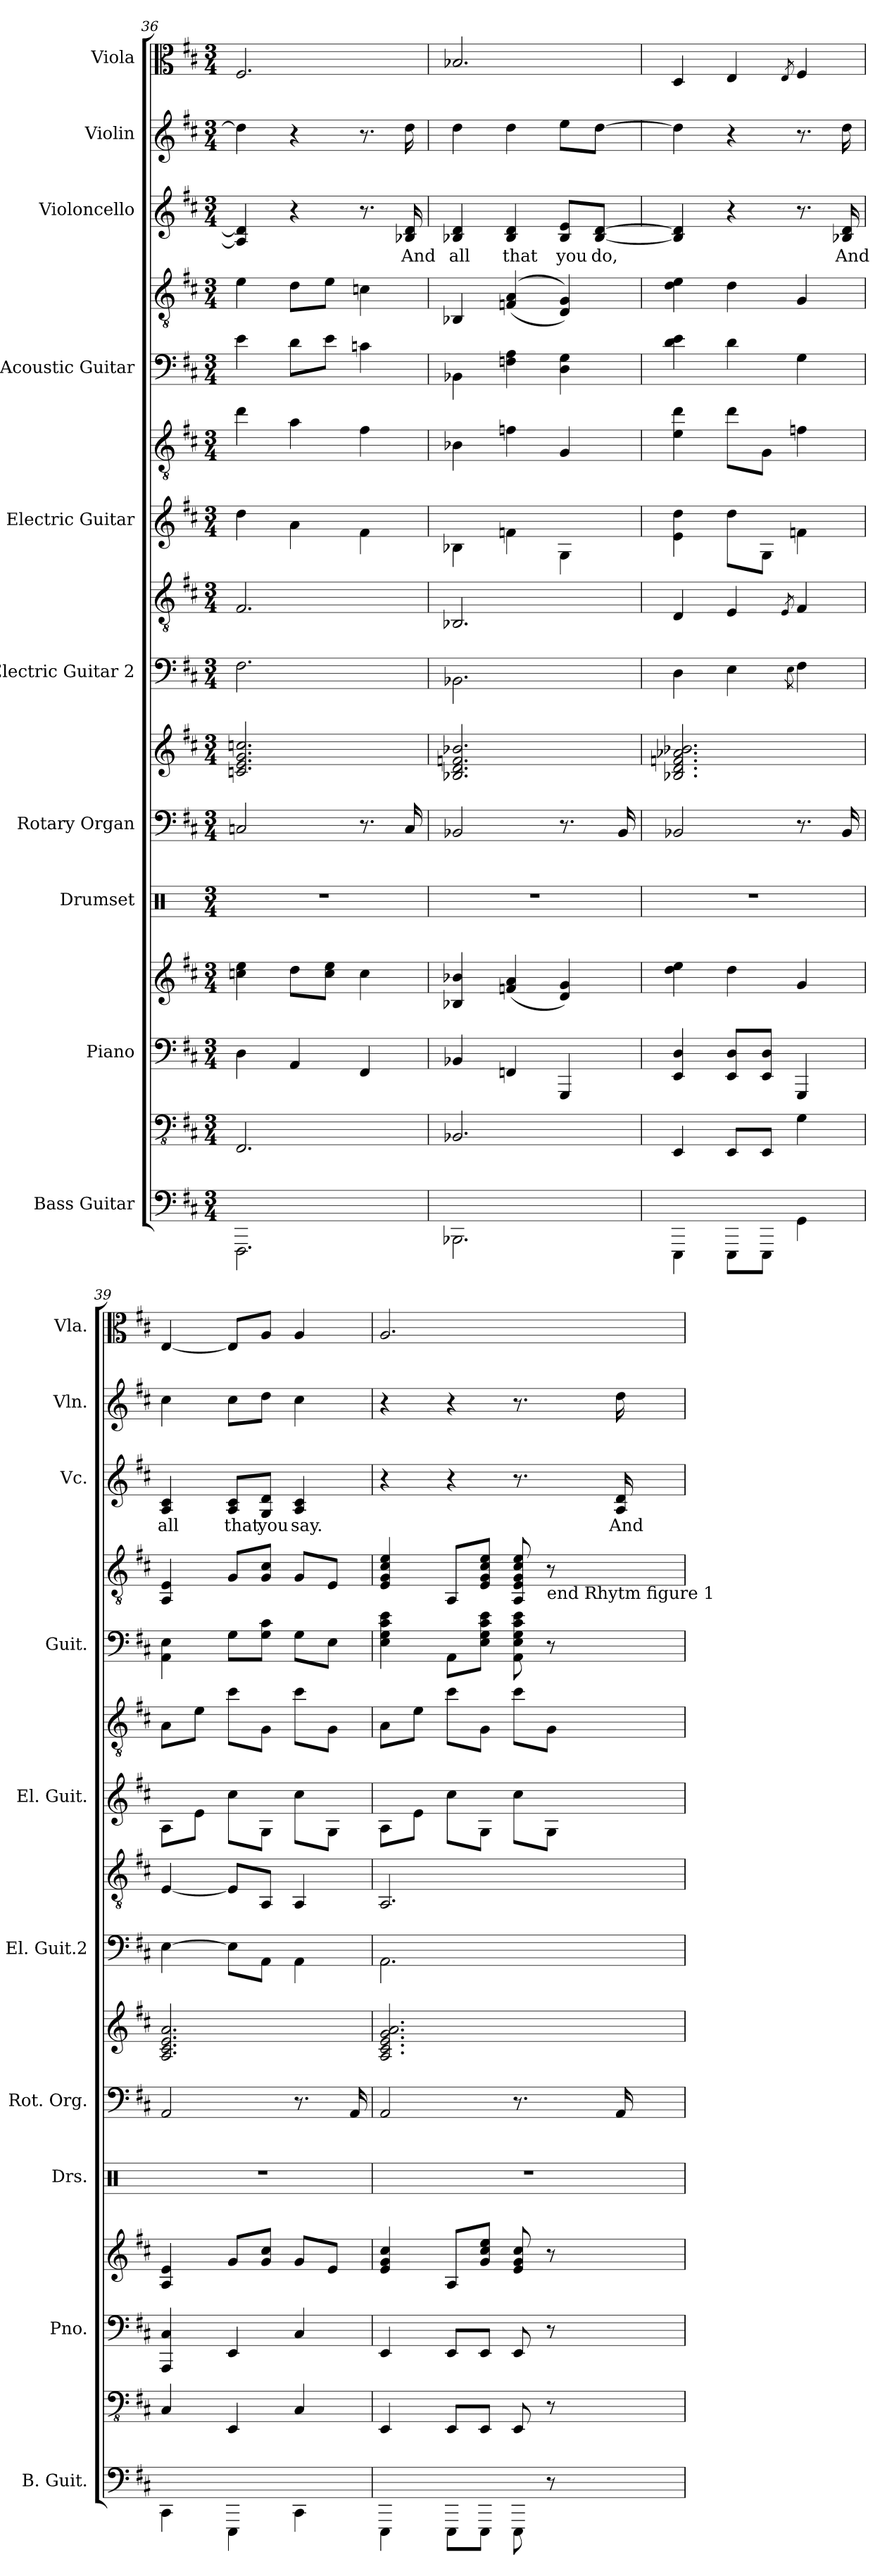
**kern	**kern	**kern	**kern	**kern	**kern	**kern	**kern	**kern	**kern	**kern	**kern	**kern	**kern	**text	**kern	**kern
*part10	*part10	*part9	*part9	*part8	*part7	*part7	*part6	*part6	*part5	*part5	*part4	*part4	*part3	*part3	*part2	*part1
*staff16	*staff15	*staff14	*staff13	*staff12	*staff11	*staff10	*staff9	*staff8	*staff7	*staff6	*staff5	*staff4	*staff3	*staff3	*staff2	*staff1
*I"Bass Guitar	*	*I"Piano	*	*I"Drumset	*I"Rotary Organ	*	*I"Electric Guitar 2	*	*I"Electric Guitar	*	*I"Acoustic Guitar	*	*I"Violoncello	*	*I"Violin	*I"Viola
*I'B. Guit.	*	*I'Pno.	*	*I'Drs.	*I'Rot. Org.	*	*I'El. Guit.2	*	*I'El. Guit.	*	*I'Guit.	*	*I'Vc.	*	*I'Vln.	*I'Vla.
!!LO:PB:g=z
*	*clefFv4	*clefF4	*clefG2	*clefX	*clefF4	*clefG2	*	*clefGv2	*	*clefGv2	*	*clefGv2	*clefG2	*	*clefG2	*clefC3
*k[f#c#]	*k[f#c#]	*k[f#c#]	*k[f#c#]	*k[]	*k[f#c#]	*k[f#c#]	*k[f#c#]	*k[f#c#]	*k[f#c#]	*k[f#c#]	*k[f#c#]	*k[f#c#]	*k[f#c#]	*	*k[f#c#]	*k[f#c#]
*M3/4	*M3/4	*M3/4	*M3/4	*M3/4	*M3/4	*M3/4	*M3/4	*M3/4	*M3/4	*M3/4	*M3/4	*M3/4	*M3/4	*	*M3/4	*M3/4
=36	=36	=36	=36	=36	=36	=36	=36	=36	=36	=36	=36	=36	=36	=36	=36	=36
2.FFF#\	2.FFF#/	4D\	4ccn\ 4ee\	2.r	2Cn/	2.cn/ 2.e/ 2.g/ 2.ccn/	2.F#\	2.F#/	4dd\	4dd\	4e\	4e\	4A/] 4d/]	.	4dd\]	2.F#/
.	.	4AA/	8dd\L	.	.	.	.	.	4a\	4a\	8d\L	8d\L	4r	.	4r	.
.	.	.	8cc\ 8ee\J	.	.	.	.	.	.	.	8e\J	8e\J	.	.	.	.
.	.	4FF#/	4cc\	.	8.r	.	.	.	4f#\	4f#\	4cn\	4cn\	8.r	.	8.r	.
.	.	.	.	.	16C/	.	.	.	.	.	.	.	16B-X/ 16d/	And	16dd\	.
=37	=37	=37	=37	=37	=37	=37	=37	=37	=37	=37	=37	=37	=37	=37	=37	=37
2.BBB-\	2.BBB-X/	4BB-X/	4B-X/ 4b-X/	2.r	2BB-X/	2.B-X/ 2.d/ 2.fn/ 2.b-X/	2.BB-X\	2.BB-X/	4B-X\	4B-X\	4BB-X\	4BB-X/	4B-X/ 4d/	all	4dd\	2.B-X/
.	.	4FFn/	(4fn/ 4a/	.	.	.	.	.	4fn\	4fn\	4Fn\ 4A\	((4Fn/ 4A/	4B-/ 4d/	that	4dd\	.
.	.	4GGG/	4d/ 4g/)	.	8.r	.	.	.	4G\	4G/	4D\ 4G\	4D/ 4G/))	8B-/ 8e/L	you	8ee\L	.
.	.	.	.	.	.	.	.	.	.	.	.	.	[8B-/ [8d/J	do,	[8dd\J	.
.	.	.	.	.	16BB-/	.	.	.	.	.	.	.	.	.	.	.
=38	=38	=38	=38	=38	=38	=38	=38	=38	=38	=38	=38	=38	=38	=38	=38	=38
4EEE\	4EEE/	4EE/ 4D/	4dd\ 4ee\	2.r	2BB-X/	2.B-X/ 2.d/ 2.fn/ 2.a-X/ 2.b-X/	4D\	4D/	4e\ 4dd\	4e\ 4dd\	4d\ 4e\	4d\ 4e\	4B-/] 4d/]	.	4dd\]	4D/
8EEE\L	8EEE/L	8EE/ 8D/L	4dd\	.	.	.	4E\	4E/	8dd\L	8dd\L	4d\	4d\	4r	.	4r	4E/
8EEE\J	8EEE/J	8EE/ 8D/J	.	.	.	.	.	.	8G\J	8G\J	.	.	.	.	.	.
.	.	.	.	.	.	.	8qE\	8qE/	.	.	.	.	.	.	.	8qE/
4GG\	4GG\	4GGG/	4g/	.	8.r	.	4F#\	4F#/	4fn\	4fn\	4G\	4G/	8.r	.	8.r	4F#/
.	.	.	.	.	16BB-/	.	.	.	.	.	.	.	16B-X/ 16d/	And	16dd\	.
=39	=39	=39	=39	=39	=39	=39	=39	=39	=39	=39	=39	=39	=39	=39	=39	=39
4CC#\	4CC#/	4AAA/ 4C#/	4A/ 4e/	2.r	2AA/	2.A/ 2.c#/ 2.e/ 2.a/	[4E\	[4E/	8A\L	8A\L	4AA\ 4E\	4AA/ 4E/	4A/ 4c#/	all	4cc#\	[4E/
.	.	.	.	.	.	.	.	.	8e\J	8e\J	.	.	.	.	.	.
4EEE\	4EEE/	4EE/	8g/L	.	.	.	8E\L]	8E/L]	8cc#\L	8cc#\L	8G\L	8G/L	8A/ 8c#/L	that	8cc#\L	8E/L]
.	.	.	8g/ 8cc#/J	.	.	.	8AA\J	8AA/J	8G\J	8G\J	8G\ 8c#\J	8G/ 8c#/J	8G/ 8d/J	you	8dd\J	8A/J
4CC#\	4CC#/	4C#/	8g/L	.	8.r	.	4AA\	4AA/	8cc#\L	8cc#\L	8G\L	8G/L	4A/ 4c#/	say.	4cc#\	4A/
.	.	.	8e/J	.	.	.	.	.	8G\J	8G\J	8E\J	8E/J	.	.	.	.
.	.	.	.	.	16AA/	.	.	.	.	.	.	.	.	.	.	.
=40	=40	=40	=40	=40	=40	=40	=40	=40	=40	=40	=40	=40	=40	=40	=40	=40
4EEE\	4EEE/	4EE/	4e/ 4g/ 4cc#/	2.r	2AA/	2.A/ 2.c#/ 2.e/ 2.g/ 2.a/	2.AA\	2.AA/	8A\L	8A\L	4E\ 4G\ 4c#\ 4e\	4E/ 4G/ 4c#/ 4e/	4r	.	4r	2.A/
.	.	.	.	.	.	.	.	.	8e\J	8e\J	.	.	.	.	.	.
8EEE\L	8EEE/L	8EE/L	8A/L	.	.	.	.	.	8cc#\L	8cc#\L	8AA\L	8AA/L	4r	.	4r	.
8EEE\J	8EEE/J	8EE/J	8g/ 8cc#/ 8ee/J	.	.	.	.	.	8G\J	8G\J	8E\ 8G\ 8c#\ 8e\J	8E/ 8G/ 8c#/ 8e/J	.	.	.	.
8EEE\	8EEE/	8EE/	8e/ 8g/ 8cc#/	.	8.r	.	.	.	8cc#\L	8cc#\L	8AA\ 8E\ 8G\ 8c#\ 8e\	8AA/ 8E/ 8G/ 8c#/ 8e/	8.r	.	8.r	.
!	!	!	!	!	!	!	!	!	!	!	!	!LO:TX:b:t=end Rhytm figure 1	!	!	!	!
8r	8r	8r	8r	.	.	.	.	.	8G\J	8G\J	8r	8r	.	.	.	.
.	.	.	.	.	16AA/	.	.	.	.	.	.	.	16A/ 16d/	And	16dd\	.
=	=	=	=	=	=	=	=	=	=	=	=	=	=	=	=	=
*-	*-	*-	*-	*-	*-	*-	*-	*-	*-	*-	*-	*-	*-	*-	*-	*-
